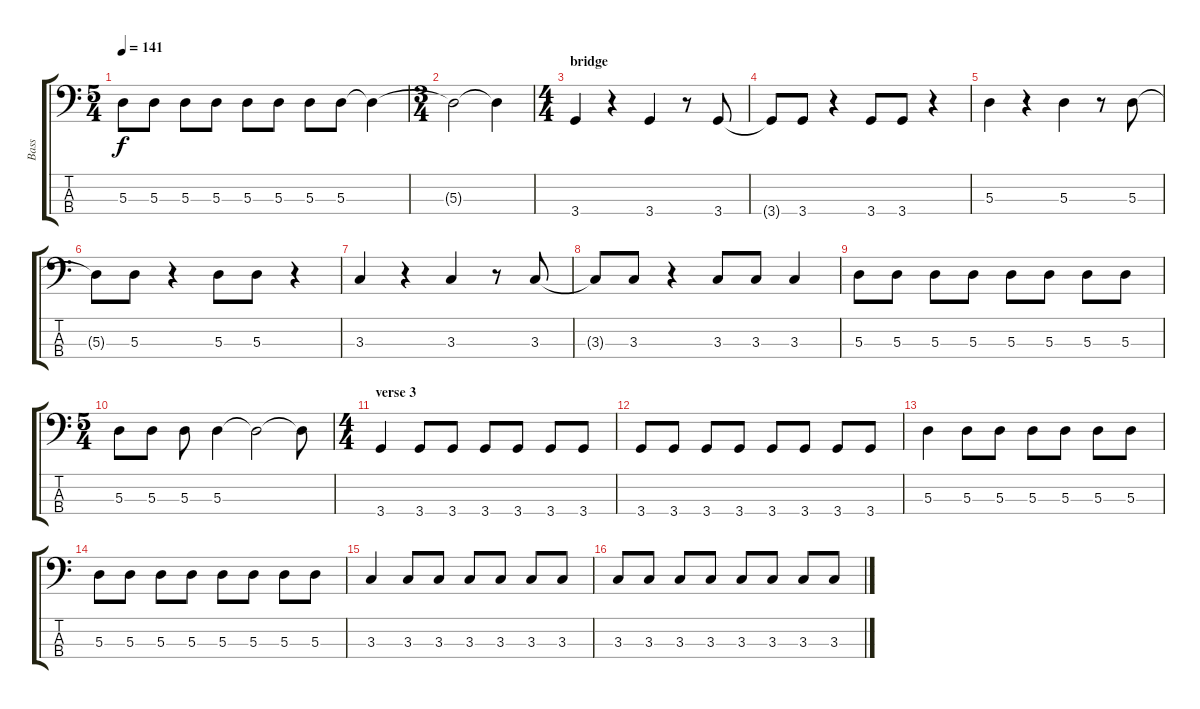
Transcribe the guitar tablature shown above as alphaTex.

\track ("Bass" "Bass") {instrument electricbasspick}
\staff {score tabs}
\tuning (G2 D2 A1 E1) {hide}
\ts (5 4)
\tempo 141
\clef f4
\ks c
5.3.8{dy f} 5.3.8 5.3.8 5.3.8 5.3.8 5.3.8 5.3.8 5.3.8 5.3{t}.4 |
\ts (3 4)
5.3{t}.2 5.3{t}.4 |
\ts (4 4)
\section ("" "bridge")
3.4.4 r.4 3.4.4 r.8 3.4.8 |
3.4{t}.8 3.4.8 r.4 3.4.8 3.4.8 r.4 |
5.3.4 r.4 5.3.4 r.8 5.3.8 |
5.3{t}.8 5.3.8 r.4 5.3.8 5.3.8 r.4 |
3.3.4 r.4 3.3.4 r.8 3.3.8 |
3.3{t}.8 3.3.8 r.4 3.3.8 3.3.8 3.3.4 |
5.3.8 5.3.8 5.3.8 5.3.8 5.3.8 5.3.8 5.3.8 5.3.8 |
\ts (5 4)
5.3.8 5.3.8 5.3.8 5.3.4 5.3{t}.2 5.3{t}.8 |
\ts (4 4)
\section ("" "verse 3")
3.4.4 3.4.8 3.4.8 3.4.8 3.4.8 3.4.8 3.4.8 |
3.4.8 3.4.8 3.4.8 3.4.8 3.4.8 3.4.8 3.4.8 3.4.8 |
5.3.4 5.3.8 5.3.8 5.3.8 5.3.8 5.3.8 5.3.8 |
5.3.8 5.3.8 5.3.8 5.3.8 5.3.8 5.3.8 5.3.8 5.3.8 |
3.3.4 3.3.8 3.3.8 3.3.8 3.3.8 3.3.8 3.3.8 |
3.3.8 3.3.8 3.3.8 3.3.8 3.3.8 3.3.8 3.3.8 3.3.8
